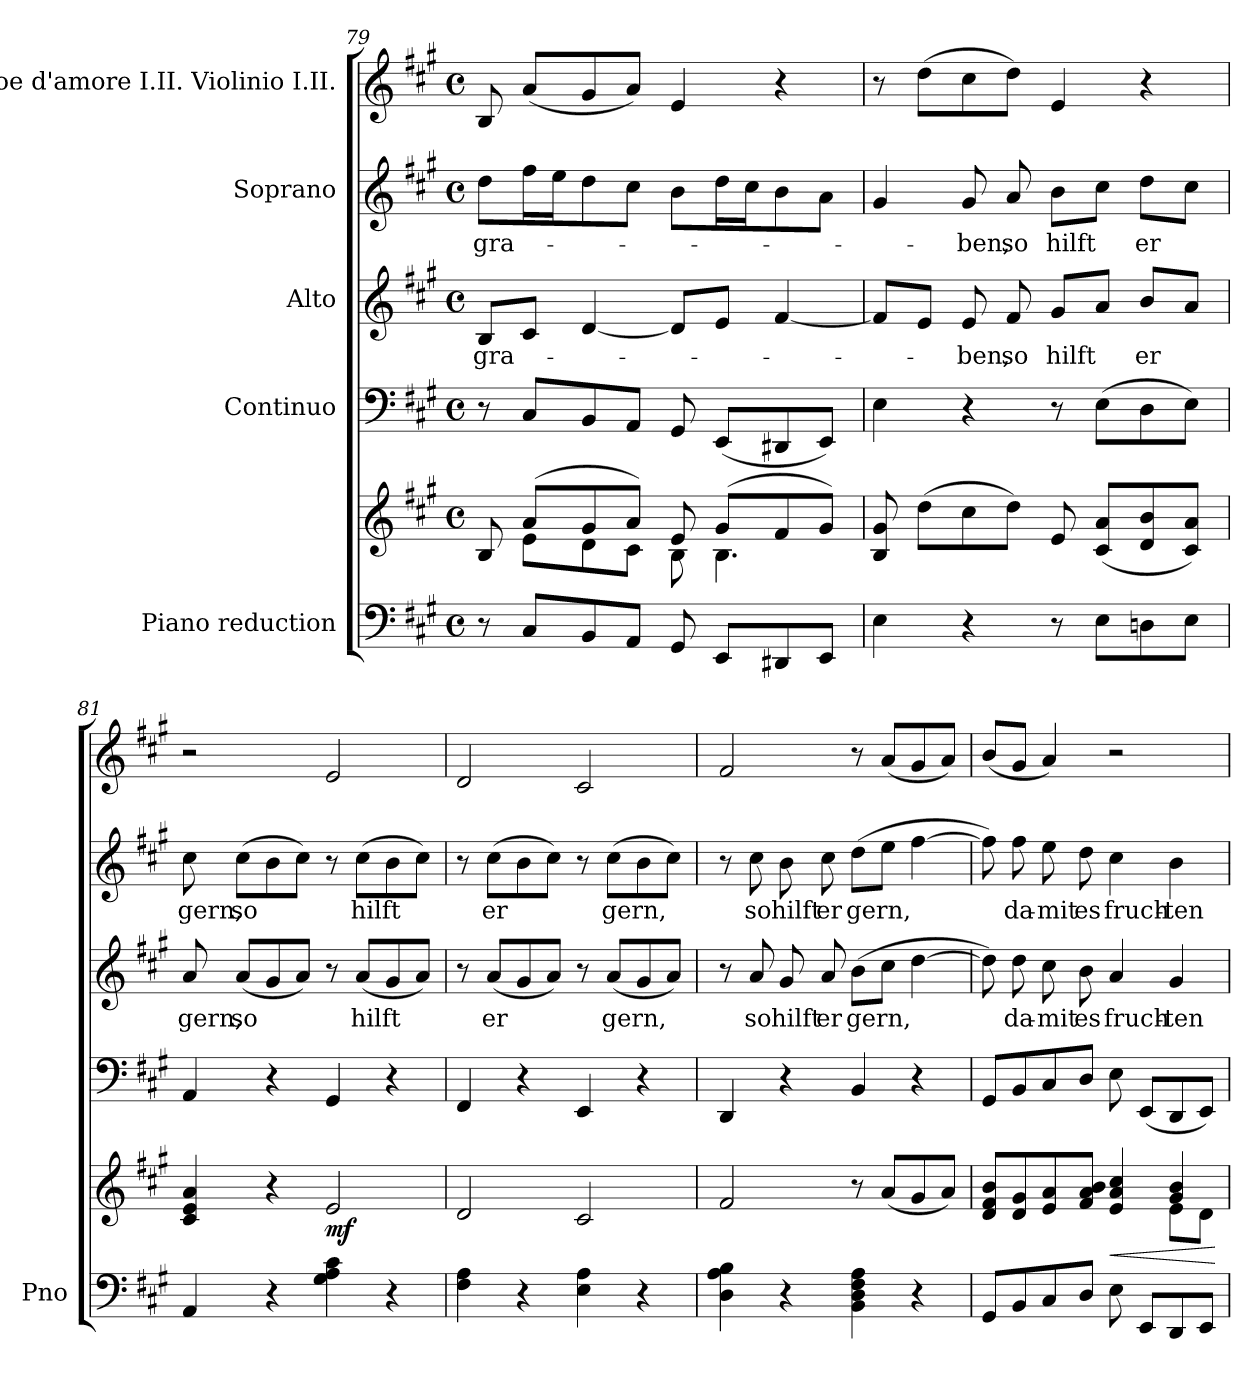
**kern	**kern	**dynam	**kern	**kern	**text	**kern	**text	**kern
*part5	*part5	*part5	*part4	*part3	*part3	*part2	*part2	*part1
*staff6	*staff5	*staff5/6	*staff4	*staff3	*staff3	*staff2	*staff2	*staff1
*I"Piano reduction	*	*	*I"Continuo	*I"Alto	*	*I"Soprano	*	*I"Oboe d'amore I.II. Violinio I.II.
*I'Pno	*	*	*	*	*	*	*	*
*clefF4	*clefG2	*	*clefF4	*clefG2	*	*clefG2	*	*clefG2
*k[f#c#g#]	*k[f#c#g#]	*	*k[f#c#g#]	*k[f#c#g#]	*	*k[f#c#g#]	*	*k[f#c#g#]
*M4/4	*M4/4	*	*M4/4	*M4/4	*	*M4/4	*	*M4/4
*met(c)	*met(c)	*	*met(c)	*met(c)	*	*met(c)	*	*met(c)
=79	=79	=79	=79	=79	=79	=79	=79	=79
*	*^	*	*	*	*	*	*	*
!	!	!	!	!	!	!LO:LY:b	!	!LO:LY:b	!
8r	8B/	8ryy	.	8r	8B/L	gra-	8dd\L	gra-	8B/
8C#/L	(>8a/L	8e\L	.	8C#/L	8c#/J	.	16ff#\L	.	(<8a/L
.	.	.	.	.	.	.	16ee\J	.	.
8BB/	8g#/	8d\	.	8BB/	[4d/	.	8dd\	.	8g#/
8AA/J	8a/J)	8c#\J	.	8AA/J	.	.	8cc#\J	.	8a/J)
8GG#/	8e/	8B\	.	8GG#/	8d/L]	.	8b\L	.	4e/
8EE/L	(>8g#/L	4.B\	.	(<8EE/L	8e/J	.	16dd\L	.	.
.	.	.	.	.	.	.	16cc#\J	.	.
8DD#X/	8f#/	.	.	8DD#X/	[4f#/	.	8b\	.	4r
8EE/J	8g#/J)	.	.	8EE/J)	.	.	8a\J	.	.
*	*v	*v	*	*	*	*	*	*	*
=80	=80	=80	=80	=80	=80	=80	=80	=80
4E\	8B/ 8g#/	.	4E\	8f#/L]	.	4g#/	.	8r
.	(>8dd\L	.	.	8e/J	.	.	.	(>8dd\L
!	!	!	!	!	!LO:LY:b	!	!LO:LY:b	!
4r	8cc#\	.	4r	8e/	-ben,	8g#/	-ben,	8cc#\
!	!	!	!	!	!LO:LY:b	!	!LO:LY:b	!
.	8dd\J)	.	.	8f#/	so	8a/	so	8dd\J)
!	!	!	!	!	!LO:LY:b	!	!LO:LY:b	!
8r	8e/	.	8r	8g#/L	hilft	8b\L	hilft	4e/
8E\L	(<8c#/ 8a/L	.	(>8E\L	8a/J	.	8cc#\J	.	.
!	!	!	!	!	!LO:LY:b	!	!LO:LY:b	!
8Dn\	8d/ 8b/	.	8D\	8b/L	er	8dd\L	er	4r
8E\J	8c#/ 8a/J)	.	8E\J)	8a/J	.	8cc#\J	.	.
!!LO:PB:g=z
=81	=81	=81	=81	=81	=81	=81	=81	=81
!	!	!	!	!	!LO:LY:b	!	!LO:LY:b	!
4AA/	4c#/ 4e/ 4a/	.	4AA/	8a/	gern,	8cc#\	gern,	2r
!	!	!	!	!	!LO:LY:b	!	!LO:LY:b	!
.	.	.	.	(<8a/L	so	(>8cc#\L	so	.
4r	4r	.	4r	8g#/	.	8b\	.	.
.	.	.	.	8a/J)	.	8cc#\J)	.	.
!	!	!LO:DY:b	!	!	!	!	!	!
4G#\ 4A\ 4c#\	2e/	mf	4GG#/	8r	.	8r	.	2e/
!	!	!	!	!	!LO:LY:b	!	!LO:LY:b	!
.	.	.	.	(<8a/L	hilft	(>8cc#\L	hilft	.
4r	.	.	4r	8g#/	.	8b\	.	.
.	.	.	.	8a/J)	.	8cc#\J)	.	.
=82	=82	=82	=82	=82	=82	=82	=82	=82
4F#\ 4A\	2d/	.	4FF#/	8r	.	8r	.	2d/
!	!	!	!	!	!LO:LY:b	!	!LO:LY:b	!
.	.	.	.	(<8a/L	-er	(>8cc#\L	-er	.
4r	.	.	4r	8g#/	.	8b\	.	.
.	.	.	.	8a/J)	.	8cc#\J)	.	.
4E\ 4A\	2c#/	.	4EE/	8r	.	8r	.	2c#/
!	!	!	!	!	!LO:LY:b	!	!LO:LY:b	!
.	.	.	.	(<8a/L	gern,	(>8cc#\L	gern,	.
4r	.	.	4r	8g#/	.	8b\	.	.
.	.	.	.	8a/J)	.	8cc#\J)	.	.
=83	=83	=83	=83	=83	=83	=83	=83	=83
4D\ 4A\ 4B\	2f#/	.	4DD/	8r	.	8r	.	2f#/
!	!	!	!	!	!LO:LY:b	!	!LO:LY:b	!
.	.	.	.	8a/	so	8cc#\	so	.
!	!	!	!	!	!LO:LY:b	!	!LO:LY:b	!
4r	.	.	4r	8g#/	hilft	8b\	hilft	.
!	!	!	!	!	!LO:LY:b	!	!LO:LY:b	!
.	.	.	.	8a/	er	8cc#\	er	.
!	!	!	!	!	!LO:LY:b	!	!LO:LY:b	!
4BB\ 4D\ 4F#\ 4A\	8r	.	4BB/	(>8b\L	gern,	(>8dd\L	gern,	8r
.	(<8a/L	.	.	8cc#\J	.	8ee\J	.	(<8a/L
4r	8g#/	.	4r	[4dd\	.	[4ff#\	.	8g#/
.	8a/J)	.	.	.	.	.	.	8a/J)
=84	=84	=84	=84	=84	=84	=84	=84	=84
*	*^	*	*	*	*	*	*	*
8GG#/L	8d/ 8f#/ 8b/L	2ryy	.	8GG#/L	8dd\])	.	8ff#\])	.	(<8b/L
!	!	!	!	!	!	!LO:LY:b	!	!LO:LY:b	!
8BB/	8d/ 8g#/	.	.	8BB/	8dd\	da-	8ff#\	da-	8g#/J
!	!	!	!	!	!	!LO:LY:b	!	!LO:LY:b	!
8C#/	8e/ 8a/	.	.	8C#/	8cc#\	-mit	8ee\	-mit	4a/)
!	!	!	!	!	!	!LO:LY:b	!	!LO:LY:b	!
8D/J	8f#/ 8a/ 8b/J	.	.	8D/J	8b\	es	8dd\	es	.
!	!	!	!LO:HP:b	!	!	!LO:LY:b	!	!LO:LY:b	!
8E\	4e/ 4a/ 4cc#/	4ryy	<	8E\	4a/	fruch-	4cc#\	fruch-	2r
8EE/L	.	.	.	(<8EE/L	.	.	.	.	.
!	!	!	!	!	!	!LO:LY:b	!	!LO:LY:b	!
8DD/	4g#/ 4b/	8e\L	.	8DD/	4g#/	-ten	4b\	-ten	.
8EE/J	.	8d\J	.	8EE/J)	.	.	.	.	.
*	*v	*v	*	*	*	*	*	*	*
.	.	[	.	.	.	.	.	.
=	=	=	=	=	=	=	=	=
*-	*-	*-	*-	*-	*-	*-	*-	*-
